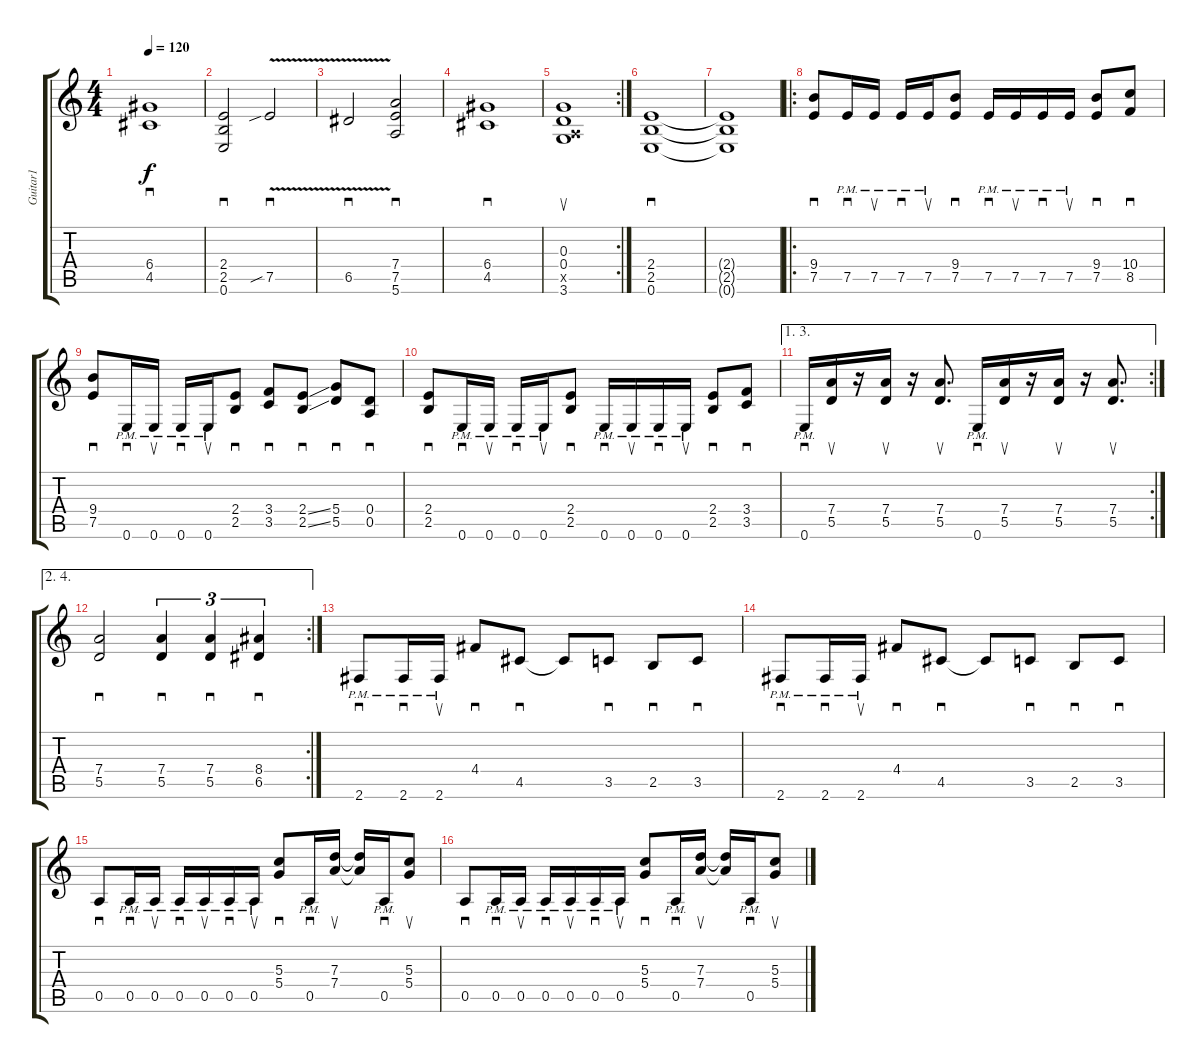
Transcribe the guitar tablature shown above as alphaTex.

\track ("Guitar1" "Guitar1") {instrument overdrivenguitar}
\staff {score tabs}
\tuning (E4 B3 G3 D3 A2 E2) {hide}
\ts (4 4)
\tempo 120
\clef g2
\ks c
(6.4 4.5).1{sd dy f} |
(2.4 2.5 0.6).2{sd} 7.5{v sib}.2{sd} |
6.5{v}.2{sd} (7.4 7.5 5.6).2{sd} |
(6.4 4.5).1{sd} |
\rc 2
(0.3 0.4 0.5{x} 3.6).1{su} |
(2.4 2.5 0.6).1{sd} |
(2.4{t} 2.5{t} 0.6{t}).1 |
\ro
(9.4 7.5).8{sd} 7.5{pm}.16{sd} 7.5{pm}.16{su} 7.5{pm}.16{sd} 7.5{pm}.16{su} (9.4 7.5).8{sd} 7.5{pm}.16{sd} 7.5{pm}.16{su} 7.5{pm}.16{sd} 7.5{pm}.16{su} (9.4 7.5).8{sd} (10.4 8.5).8{sd} |
(9.4 7.5).8{sd} 0.6{pm}.16{sd} 0.6{pm}.16{su} 0.6{pm}.16{sd} 0.6{pm}.16{su} (2.4 2.5).8{sd} (3.4 3.5).8{sd} (2.4{ss} 2.5{ss}).8{sd} (5.4 5.5).8{sd} (0.4 0.5).8{sd} |
(2.4 2.5).8{sd} 0.6{pm}.16{sd} 0.6{pm}.16{su} 0.6{pm}.16{sd} 0.6{pm}.16{su} (2.4 2.5).8{sd} 0.6{pm}.16{sd} 0.6{pm}.16{su} 0.6{pm}.16{sd} 0.6{pm}.16{su} (2.4 2.5).8{sd} (3.4 3.5).8{sd} |
\ae (1 3)
\rc 2
0.6{pm}.16{sd} (7.4 5.5).16{su} r.16 (7.4 5.5).16{su} r.16 (7.4 5.5).8{d su} 0.6{pm}.16{sd} (7.4 5.5).16{su} r.16 (7.4 5.5).16{su} r.16 (7.4 5.5).8{d su} |
\ae (2 4)
\rc 2
(7.4 5.5).2{sd} (7.4 5.5).4{sd tu (3 2)} (7.4 5.5).4{sd tu (3 2)} (8.4 6.5).4{sd tu (3 2)} |
2.6{pm}.8{sd} 2.6{pm}.16{sd} 2.6{pm}.16{su} 4.4.8{sd} 4.5.8{sd} 4.5{t}.8 3.5.8{sd} 2.5.8{sd} 3.5.8{sd} |
2.6{pm}.8{sd} 2.6{pm}.16{sd} 2.6{pm}.16{su} 4.4.8{sd} 4.5.8{sd} 4.5{t}.8 3.5.8{sd} 2.5.8{sd} 3.5.8{sd} |
0.5.8{sd} 0.5{pm}.16{sd} 0.5{pm}.16{su} 0.5{pm}.16{sd} 0.5{pm}.16{su} 0.5{pm}.16{sd} 0.5{pm}.16{su} (5.3 5.4).8{sd} 0.5{pm}.16{sd} (7.3 7.4).16{su} (7.3{t} 7.4{t}).16 0.5{pm}.16{sd} (5.3 5.4).8{su} |
0.5.8{sd} 0.5{pm}.16{sd} 0.5{pm}.16{su} 0.5{pm}.16{sd} 0.5{pm}.16{su} 0.5{pm}.16{sd} 0.5{pm}.16{su} (5.3 5.4).8{sd} 0.5{pm}.16{sd} (7.3 7.4).16{su} (7.3{t} 7.4{t}).16 0.5{pm}.16{sd} (5.3 5.4).8{su}
